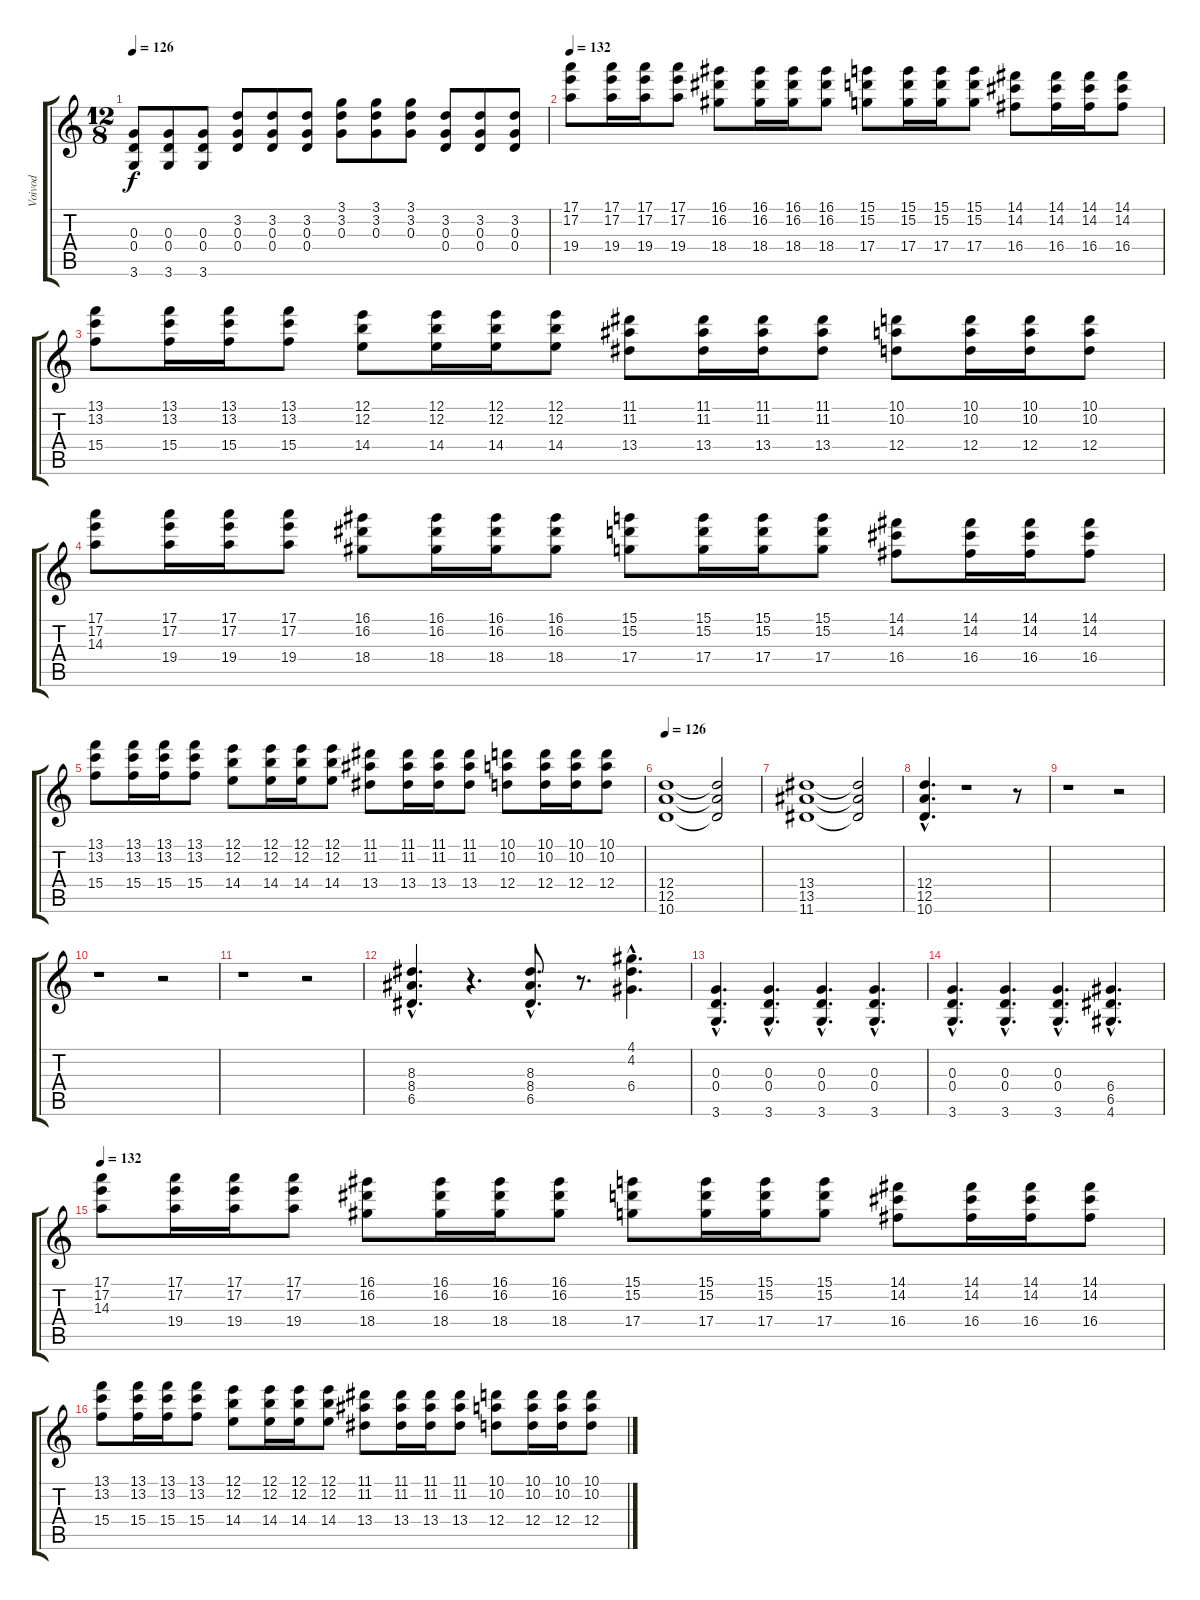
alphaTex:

\track ("Voivod" "Voivod") {instrument distortionguitar}
\staff {score tabs}
\tuning (E4 B3 G3 D3 A2 E2) {hide}
\ts (12 8)
\tempo 126
\clef g2
\ks c
(0.3 0.4 3.6).8{dy f} (0.3 0.4 3.6).8 (0.3 0.4 3.6).8 (3.2 0.3 0.4).8 (3.2 0.3 0.4).8 (3.2 0.3 0.4).8 (3.1 3.2 0.3).8 (3.1 3.2 0.3).8 (3.1 3.2 0.3).8 (3.2 0.3 0.4).8 (3.2 0.3 0.4).8 (3.2 0.3 0.4).8 |
\tempo 132
(17.1 17.2 19.4).8 (17.1 17.2 19.4).16 (17.1 17.2 19.4).16 (17.1 17.2 19.4).8 (16.1 16.2 18.4).8 (16.1 16.2 18.4).16 (16.1 16.2 18.4).16 (16.1 16.2 18.4).8 (15.1 15.2 17.4).8 (15.1 15.2 17.4).16 (15.1 15.2 17.4).16 (15.1 15.2 17.4).8 (14.1 14.2 16.4).8 (14.1 14.2 16.4).16 (14.1 14.2 16.4).16 (14.1 14.2 16.4).8 |
(13.1 13.2 15.4).8 (13.1 13.2 15.4).16 (13.1 13.2 15.4).16 (13.1 13.2 15.4).8 (12.1 12.2 14.4).8 (12.1 12.2 14.4).16 (12.1 12.2 14.4).16 (12.1 12.2 14.4).8 (11.1 11.2 13.4).8 (11.1 11.2 13.4).16 (11.1 11.2 13.4).16 (11.1 11.2 13.4).8 (10.1 10.2 12.4).8 (10.1 10.2 12.4).16 (10.1 10.2 12.4).16 (10.1 10.2 12.4).8 |
(17.1 17.2 14.3).8 (17.1 17.2 19.4).16 (17.1 17.2 19.4).16 (17.1 17.2 19.4).8 (16.1 16.2 18.4).8 (16.1 16.2 18.4).16 (16.1 16.2 18.4).16 (16.1 16.2 18.4).8 (15.1 15.2 17.4).8 (15.1 15.2 17.4).16 (15.1 15.2 17.4).16 (15.1 15.2 17.4).8 (14.1 14.2 16.4).8 (14.1 14.2 16.4).16 (14.1 14.2 16.4).16 (14.1 14.2 16.4).8 |
(13.1 13.2 15.4).8 (13.1 13.2 15.4).16 (13.1 13.2 15.4).16 (13.1 13.2 15.4).8 (12.1 12.2 14.4).8 (12.1 12.2 14.4).16 (12.1 12.2 14.4).16 (12.1 12.2 14.4).8 (11.1 11.2 13.4).8 (11.1 11.2 13.4).16 (11.1 11.2 13.4).16 (11.1 11.2 13.4).8 (10.1 10.2 12.4).8 (10.1 10.2 12.4).16 (10.1 10.2 12.4).16 (10.1 10.2 12.4).8 |
\tempo 126
(12.4 12.5 10.6).1 (12.4{t} 12.5{t} 10.6{t}).2 |
(13.4 13.5 11.6).1 (13.4{t} 13.5{t} 11.6{t}).2 |
(12.4{hac} 12.5{hac} 10.6{hac}).4{d} r.1 r.8 |
r.1 r.2 |
r.1 r.2 |
r.1 r.2 |
(8.3{hac} 8.4{hac} 6.5{hac}).4{d} r.4{d} (8.3{hac} 8.4{hac} 6.5{hac}).8{d} r.8{d} (4.1{hac} 4.2{hac} 6.4{hac}).4{d} |
(0.3{hac} 0.4{hac} 3.6{hac}).4{d} (0.3{hac} 0.4{hac} 3.6{hac}).4{d} (0.3{hac} 0.4{hac} 3.6{hac}).4{d} (0.3{hac} 0.4{hac} 3.6{hac}).4{d} |
(0.3{hac} 0.4{hac} 3.6{hac}).4{d} (0.3{hac} 0.4{hac} 3.6{hac}).4{d} (0.3{hac} 0.4{hac} 3.6{hac}).4{d} (6.4{hac} 6.5{hac} 4.6{hac}).4{d} |
\tempo 132
(17.1 17.2 14.3).8 (17.1 17.2 19.4).16 (17.1 17.2 19.4).16 (17.1 17.2 19.4).8 (16.1 16.2 18.4).8 (16.1 16.2 18.4).16 (16.1 16.2 18.4).16 (16.1 16.2 18.4).8 (15.1 15.2 17.4).8 (15.1 15.2 17.4).16 (15.1 15.2 17.4).16 (15.1 15.2 17.4).8 (14.1 14.2 16.4).8 (14.1 14.2 16.4).16 (14.1 14.2 16.4).16 (14.1 14.2 16.4).8 |
(13.1 13.2 15.4).8 (13.1 13.2 15.4).16 (13.1 13.2 15.4).16 (13.1 13.2 15.4).8 (12.1 12.2 14.4).8 (12.1 12.2 14.4).16 (12.1 12.2 14.4).16 (12.1 12.2 14.4).8 (11.1 11.2 13.4).8 (11.1 11.2 13.4).16 (11.1 11.2 13.4).16 (11.1 11.2 13.4).8 (10.1 10.2 12.4).8 (10.1 10.2 12.4).16 (10.1 10.2 12.4).16 (10.1 10.2 12.4).8
